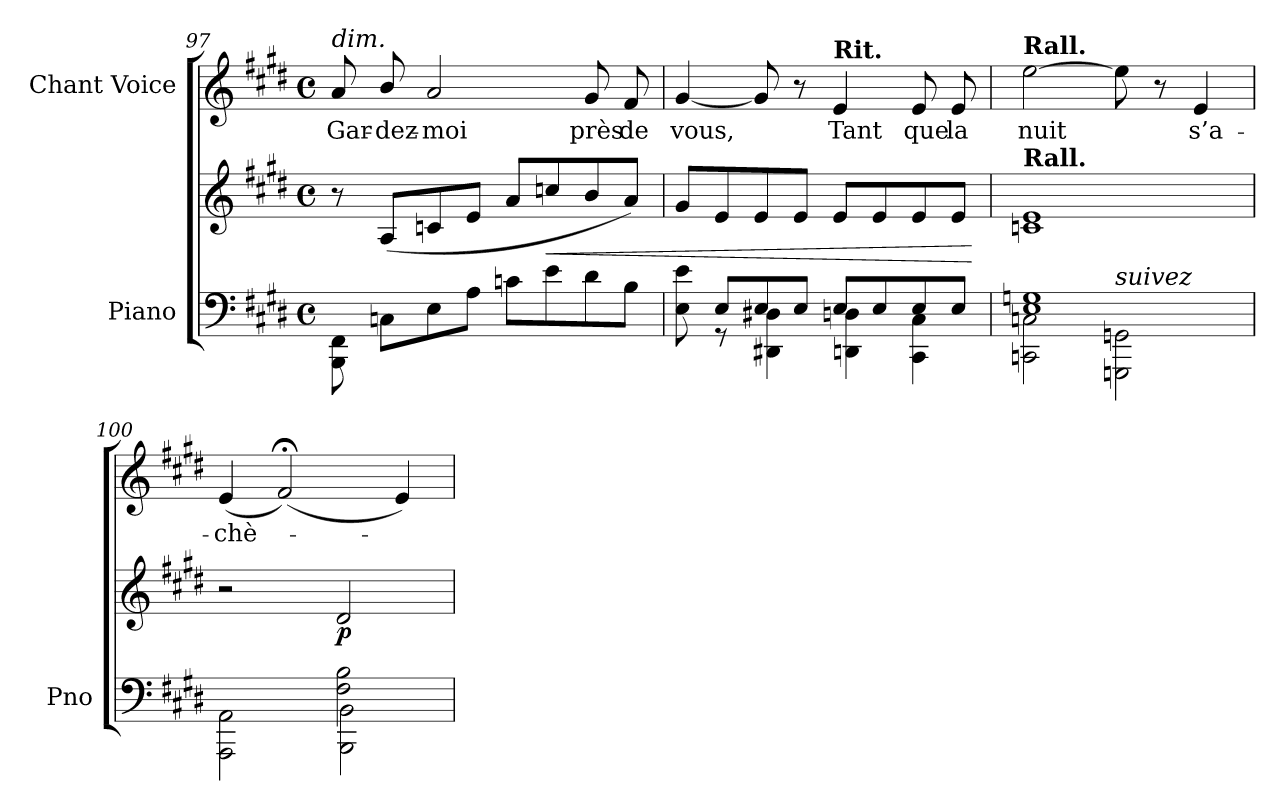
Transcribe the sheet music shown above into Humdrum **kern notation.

**kern	**kern	**dynam	**kern	**text
*part2	*part2	*part2	*part1	*part1
*staff3	*staff2	*staff2/3	*staff1	*staff1
*I"Piano	*	*	*I"Chant Voice	*
*I'Pno	*	*	*	*
*clefF4	*clefG2	*	*clefG2	*
*k[f#c#g#d#]	*k[f#c#g#d#]	*	*k[f#c#g#d#]	*
*M4/4	*M4/4	*	*M4/4	*
*met(c)	*met(c)	*	*met(c)	*
=97	=97	=97	=97	=97
!	!	!	!LO:TX:a:i:t=dim.	!
8BBB\ 8FF#\	8r	.	8a/	Gar-
8Cn\L	(8A/L	.	8b/	-dez-
8E\	8cn/	.	2a/	-moi
8A\J	8e/J	.	.	.
8cn\L	8a/L	.	.	.
!	!	!LO:HP:b	!	!
8e\	8ccn/	<	.	.
8d#\	8b/	.	8g#/	près
8B\J	8a/J)	.	8f#/	de
=98	=98	=98	=98	=98
*^	*	*	*	*
8ryy	8E\ 8e\	8g#/L	.	[4g#/	vous,
8E/L	8r	8e/	.	.	.
8E/	4DD#X\ 4D#X\	8e/	.	8g#/]	.
8E/J	.	8e/J	.	8r	.
!	!	!	!	!LO:TX:a:B:t=Rit.	!
8E/L	4DDn\ 4Dn\	8e/L	.	4e/	Tant
8E/	.	8e/	.	.	.
8E/	4CC#\ 4C#\	8e/	.	8e/	que
8E/J	.	8e/J	.	8e/	la
*v	*v	*	*	*	*
.	.	[	.	.
=99	=99	=99	=99	=99
*^	*	*	*	*
!	!	!	!	!LO:TX:a:B:t=Rall.	!
!	!	!LO:TX:a:B:t=Rall.	!	!	!
1E 1Gn	2CCn\ 2Cn\	1cn 1e	.	[2ee\	nuit
!	!LO:TX:i:t=suivez	!	!	!	!
.	2GGGn\ 2GGn\	.	.	8ee\]	.
.	.	.	.	8r	.
.	.	.	.	4e/	s’a-
=100	=100	=100	=100	=100	=100
2ryy	2AAA\ 2AA\	2r	.	(4e/	-chè-
.	.	.	.	(2f#;</)	.
!	!	!	!LO:DY:b	!	!
2F#\ 2B\	2BBB\ 2BB\	2d#/	p	.	.
.	.	.	.	4e/)	.
*v	*v	*	*	*	*
=	=	=	=	=
*-	*-	*-	*-	*-
